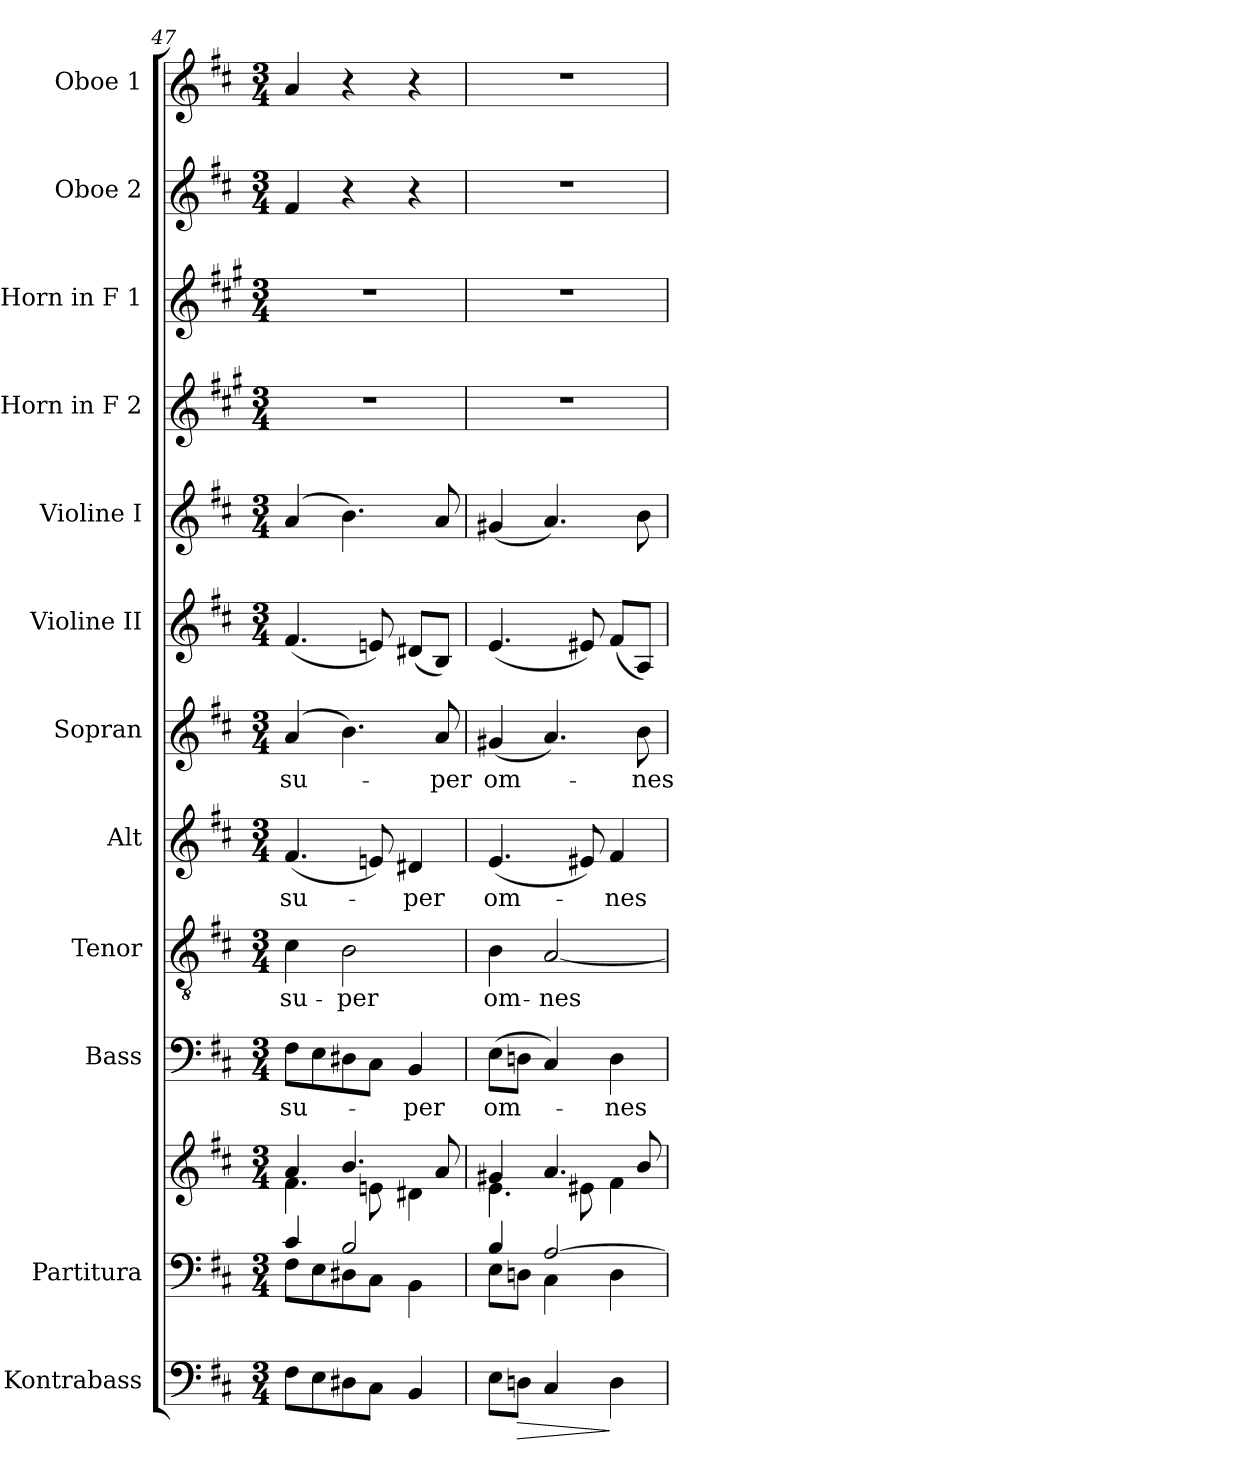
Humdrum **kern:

**kern	**dynam	**kern	**kern	**kern	**text	**kern	**text	**kern	**text	**kern	**text	**kern	**kern	**kern	**kern	**kern	**kern
*part12	*part12	*part11	*part11	*part10	*part10	*part9	*part9	*part8	*part8	*part7	*part7	*part6	*part5	*part4	*part3	*part2	*part1
*staff13	*staff13	*staff12	*staff11	*staff10	*staff10	*staff9	*staff9	*staff8	*staff8	*staff7	*staff7	*staff6	*staff5	*staff4	*staff3	*staff2	*staff1
*I"Kontrabass	*	*I"Partitura	*	*I"Bass	*	*I"Tenor	*	*I"Alt	*	*I"Sopran	*	*I"Violine II	*I"Violine I	*I"Horn in F 2	*I"Horn in F 1	*I"Oboe 2	*I"Oboe 1
*I'Kb.	*	*	*	*I'B.	*	*I'T.	*	*I'A.	*	*I'S.	*	*I'Vl. II	*I'Vl. I	*	*	*I'Ob. 2	*I'Ob. 1
*clefF4	*	*clefF4	*clefG2	*clefF4	*	*clefGv2	*	*clefG2	*	*clefG2	*	*clefG2	*clefG2	*clefG2	*clefG2	*clefG2	*clefG2
*ITrd7c12	*	*	*	*	*	*	*	*	*	*	*	*	*	*ITrd4c7	*ITrd4c7	*	*
*k[f#c#]	*	*k[f#c#]	*k[f#c#]	*k[f#c#]	*	*k[f#c#]	*	*k[f#c#]	*	*k[f#c#]	*	*k[f#c#]	*k[f#c#]	*k[f#c#]	*k[f#c#]	*k[f#c#]	*k[f#c#]
*D:	*	*D:	*D:	*D:	*	*D:	*	*D:	*	*D:	*	*D:	*D:	*D:	*D:	*D:	*D:
*M3/4	*	*M3/4	*M3/4	*M3/4	*	*M3/4	*	*M3/4	*	*M3/4	*	*M3/4	*M3/4	*M3/4	*M3/4	*M3/4	*M3/4
=47	=47	=47	=47	=47	=47	=47	=47	=47	=47	=47	=47	=47	=47	=47	=47	=47	=47
*	*	*^	*^	*	*	*	*	*	*	*	*	*	*	*	*	*	*
!	!	!	!	!	!	!	!LO:LY:b	!	!LO:LY:b	!	!LO:LY:b	!	!LO:LY:b	!	!	!	!	!	!
8FF#\L	.	4c#/	8F#\L	4a/	4.f#\	8F#\L	su-	4c#\	su-	(<4.f#/	su-	(4a/	su-	(<4.f#/	(4a/	2.r	2.r	4f#/	4a/
8EE\	.	.	8E\	.	.	8E\	.	.	.	.	.	.	.	.	.	.	.	.	.
!	!	!	!	!	!	!	!	!	!LO:LY:b	!	!	!	!	!	!	!	!	!	!
8DD#X\	.	2B/	8D#X\	4.b/	.	8D#X\	.	2B\	-per	.	.	4.b\)	.	.	4.b\)	.	.	4r	4r
8CC#\J	.	.	8C#\J	.	8en\	8C#\J	.	.	.	8en/)	.	.	.	8en/)	.	.	.	.	.
!	!	!	!	!	!	!	!LO:LY:b	!	!	!	!LO:LY:b	!	!	!	!	!	!	!	!
4BBB/	.	.	4BB\	.	4d#X\	4BB/	-per	.	.	4d#X/	-per	.	.	(<8d#X/L	.	.	.	4r	4r
!	!	!	!	!	!	!	!	!	!	!	!	!	!LO:LY:b	!	!	!	!	!	!
.	.	.	.	8a/	.	.	.	.	.	.	.	8a/	-per	8B/J)	8a/	.	.	.	.
=48	=48	=48	=48	=48	=48	=48	=48	=48	=48	=48	=48	=48	=48	=48	=48	=48	=48	=48	=48
!	!	!	!	!	!	!	!LO:LY:b	!	!LO:LY:b	!	!LO:LY:b	!	!LO:LY:b	!	!	!	!	!	!
8EE\L	.	4B/	8E\L	4g#X/	4.e\	(>8E\L	om-	4B\	om-	(<4.e/	om-	(<4g#X/	om-	(<4.e/	(<4g#X/	2.r	2.r	2.r	2.r
!	!LO:HP:b	!	!	!	!	!	!	!	!	!	!	!	!	!	!	!	!	!	!
8DDn\J	>	.	8Dn\J	.	.	8Dn\J	.	.	.	.	.	.	.	.	.	.	.	.	.
!	!	!	!	!	!	!	!	!	!LO:LY:b	!	!	!	!	!	!	!	!	!	!
4CC#/	.	[>2A/	4C#\	4.a/	.	4C#/)	.	[2A/	-nes	.	.	4.a/)	.	.	4.a/)	.	.	.	.
.	.	.	.	.	8e#X\	.	.	.	.	8e#X/)	.	.	.	8e#X/)	.	.	.	.	.
!	!	!	!	!	!	!	!LO:LY:b	!	!	!	!LO:LY:b	!	!	!	!	!	!	!	!
4DD\	]	.	4D\	.	4f#\	4D\	-nes	.	.	4f#/	-nes	.	.	(<8f#/L	.	.	.	.	.
!	!	!	!	!	!	!	!	!	!	!	!	!	!LO:LY:b	!	!	!	!	!	!
.	.	.	.	8b/	.	.	.	.	.	.	.	8b\	-nes	8A/J)	8b\	.	.	.	.
*	*	*v	*v	*	*	*	*	*	*	*	*	*	*	*	*	*	*	*	*
*	*	*	*v	*v	*	*	*	*	*	*	*	*	*	*	*	*	*	*
=	=	=	=	=	=	=	=	=	=	=	=	=	=	=	=	=	=
*-	*-	*-	*-	*-	*-	*-	*-	*-	*-	*-	*-	*-	*-	*-	*-	*-	*-
